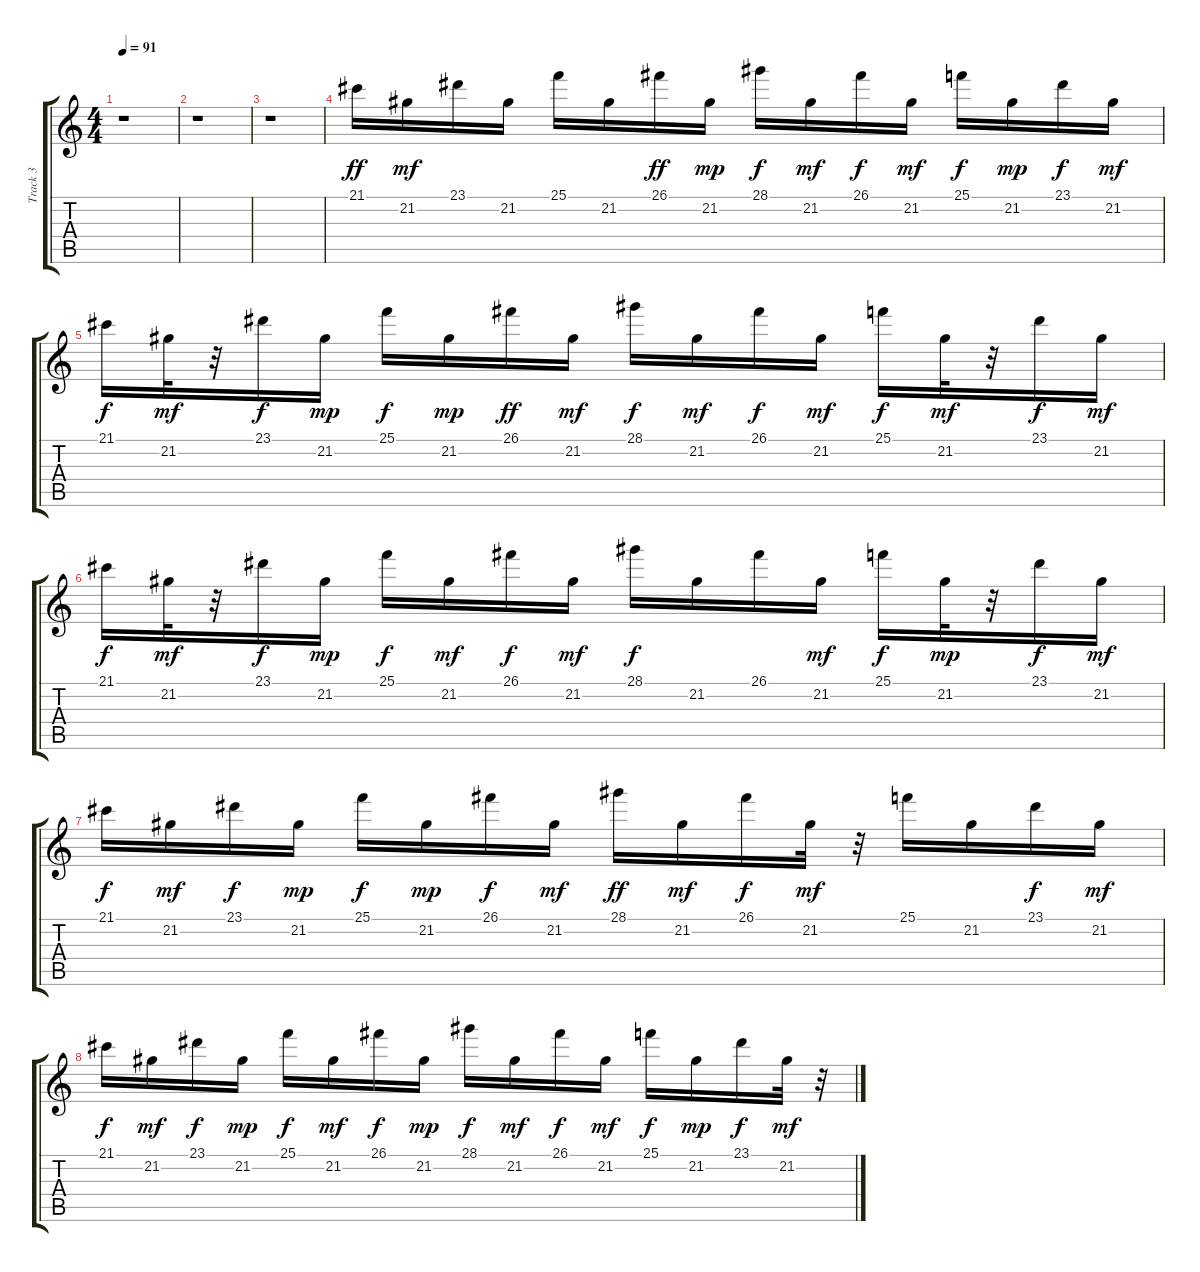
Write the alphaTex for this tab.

\track ("Track 3" "Track 3") {instrument percussiveorgan}
\staff {score tabs}
\tuning (E4 B3 G3 D3 A2 E2) {hide}
\ts (4 4)
\tempo 91
\clef g2
\ks c
r.1{dy ff} |
r.1 |
r.1 |
21.1.16 21.2.16{dy mf} 23.1.16 21.2.16 25.1.16 21.2.16 26.1.16{dy ff} 21.2.16{dy mp} 28.1.16{dy f} 21.2.16{dy mf} 26.1.16{dy f} 21.2.16{dy mf} 25.1.16{dy f} 21.2.16{dy mp} 23.1.16{dy f} 21.2.16{dy mf} |
21.1.16{dy f} 21.2.32{dy mf} r.32 23.1.16{dy f} 21.2.16{dy mp} 25.1.16{dy f} 21.2.16{dy mp} 26.1.16{dy ff} 21.2.16{dy mf} 28.1.16{dy f} 21.2.16{dy mf} 26.1.16{dy f} 21.2.16{dy mf} 25.1.16{dy f} 21.2.32{dy mf} r.32 23.1.16{dy f} 21.2.16{dy mf} |
21.1.16{dy f} 21.2.32{dy mf} r.32 23.1.16{dy f} 21.2.16{dy mp} 25.1.16{dy f} 21.2.16{dy mf} 26.1.16{dy f} 21.2.16{dy mf} 28.1.16{dy f} 21.2.16 26.1.16 21.2.16{dy mf} 25.1.16{dy f} 21.2.32{dy mp} r.32 23.1.16{dy f} 21.2.16{dy mf} |
21.1.16{dy f} 21.2.16{dy mf} 23.1.16{dy f} 21.2.16{dy mp} 25.1.16{dy f} 21.2.16{dy mp} 26.1.16{dy f} 21.2.16{dy mf} 28.1.16{dy ff} 21.2.16{dy mf} 26.1.16{dy f} 21.2.32{dy mf} r.32 25.1.16 21.2.16 23.1.16{dy f} 21.2.16{dy mf} |
21.1.16{dy f} 21.2.16{dy mf} 23.1.16{dy f} 21.2.16{dy mp} 25.1.16{dy f} 21.2.16{dy mf} 26.1.16{dy f} 21.2.16{dy mp} 28.1.16{dy f} 21.2.16{dy mf} 26.1.16{dy f} 21.2.16{dy mf} 25.1.16{dy f} 21.2.16{dy mp} 23.1.16{dy f} 21.2.32{dy mf} r.32
